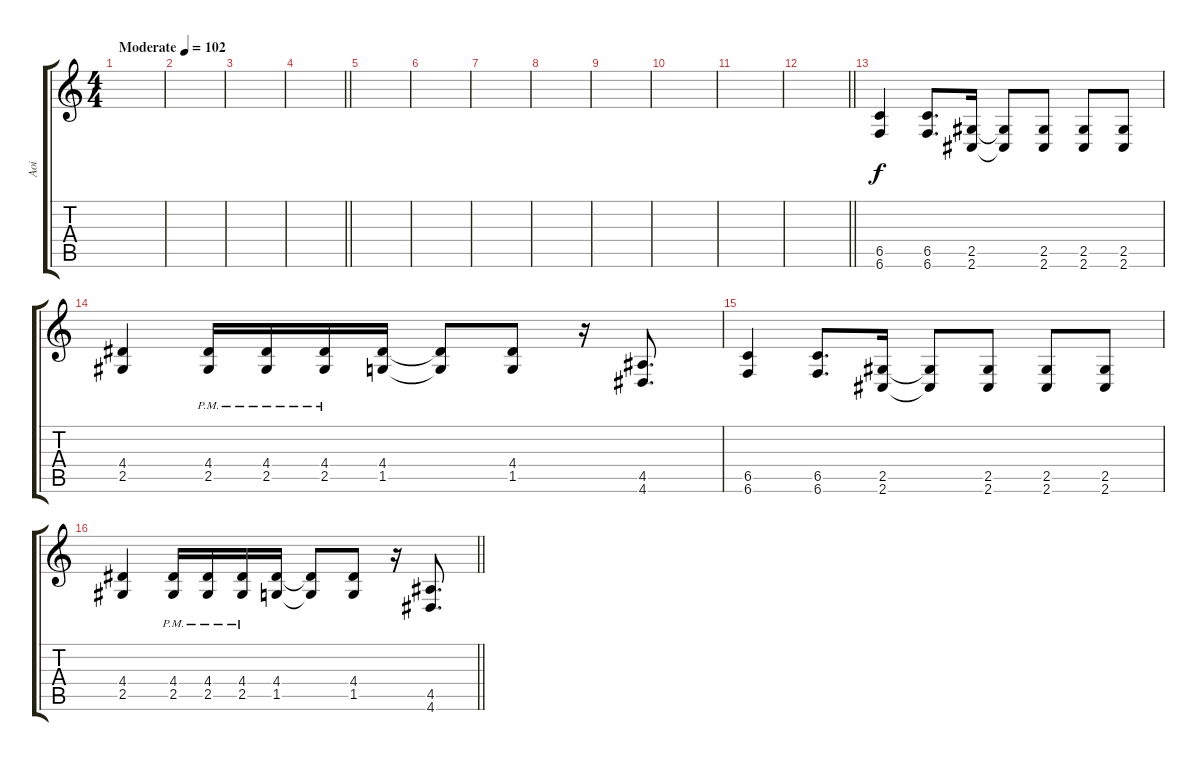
\track ("Aoi" "Aoi") {instrument distortionguitar}
\staff {score tabs}
\tuning (Db4 Ab3 E3 B2 Gb2 B1) {hide}
\ts (4 4)
\tempo (102 "Moderate")
\clef g2
\ks c
|
|
|
\barLineRight lightlight
|
|
|
|
|
|
|
|
\barLineRight lightlight
|
(6.5 6.6).4 (6.5 6.6).8{d} (2.5 2.6).16 (2.5{t} 2.6{t}).8 (2.5 2.6).8 (2.5 2.6).8 (2.5 2.6).8 |
(4.4 2.5).4 (4.4{pm} 2.5{pm}).16 (4.4{pm} 2.5{pm}).16 (4.4{pm} 2.5{pm}).16 (4.4 1.5).16 (4.4{t} 1.5{t}).8 (4.4 1.5).8 r.16 (4.5 4.6).8{d} |
(6.5 6.6).4 (6.5 6.6).8{d} (2.5 2.6).16 (2.5{t} 2.6{t}).8 (2.5 2.6).8 (2.5 2.6).8 (2.5 2.6).8 |
\barLineRight lightlight
(4.4 2.5).4 (4.4{pm} 2.5{pm}).16 (4.4{pm} 2.5{pm}).16 (4.4{pm} 2.5{pm}).16 (4.4 1.5).16 (4.4{t} 1.5{t}).8 (4.4 1.5).8 r.16 (4.5 4.6).8{d}
